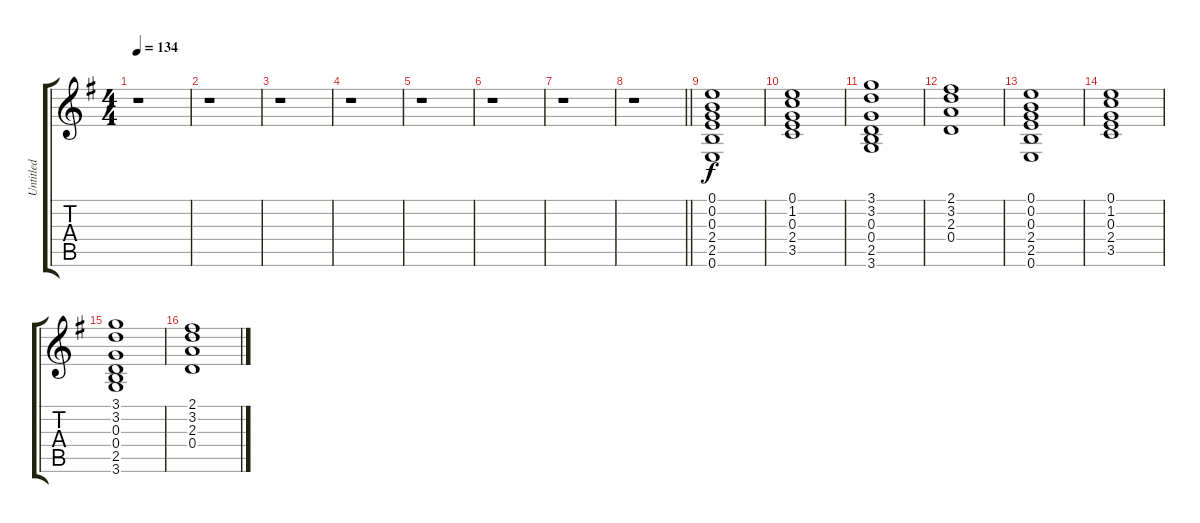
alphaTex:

\track ("Untitled" "Untitled") {instrument acousticguitarsteel}
\staff {score tabs}
\tuning (E4 B3 G3 D3 A2 E2) {hide}
\ts (4 4)
\tempo 134
\clef g2
\ks g
r.1{dy f instrument acousticguitarsteel} |
r.1 |
r.1 |
r.1 |
r.1 |
r.1 |
r.1 |
\barLineRight lightlight
r.1 |
(0.1 0.2 0.3 2.4 2.5 0.6).1 |
(0.1 1.2 0.3 2.4 3.5).1 |
(3.1 3.2 0.3 0.4 2.5 3.6).1 |
(2.1 3.2 2.3 0.4).1 |
(0.1 0.2 0.3 2.4 2.5 0.6).1 |
(0.1 1.2 0.3 2.4 3.5).1 |
(3.1 3.2 0.3 0.4 2.5 3.6).1 |
(2.1 3.2 2.3 0.4).1
